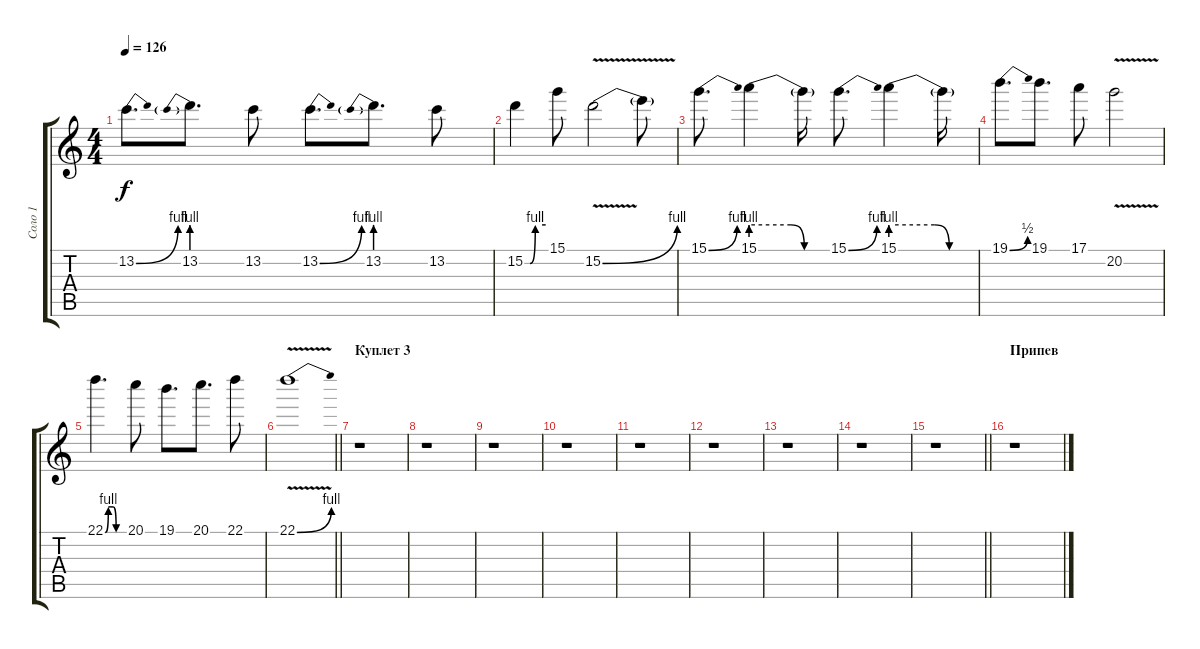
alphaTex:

\track ("Соло 1" "Соло 1") {instrument overdrivenguitar}
\staff {score tabs}
\tuning (E4 B3 G3 D3 A2 E2) {hide}
\ts (4 4)
\tempo 126
\clef g2
\ks c
13.2{be (bend 0 0 60 4)}.8{d dy f} 13.2{be (prebend 0 4 60 4)}.8{d} 13.2.8 13.2{be (bend 0 0 60 4)}.8{d} 13.2{be (prebend 0 4 60 4)}.8{d} 13.2.8 |
15.2{be (custom 0 0 15 0 30 4 60 4)}.4 15.1.8 15.2{be (bend 0 0 60 4) v}.2 15.2{t}.8 |
15.1{be (bend 0 0 60 4)}.8{d} 15.1{be (custom 0 4 30 4 40 0 60 0)}.4 15.1{t}.16 15.1{be (bend 0 0 60 4)}.8{d} 15.1{be (custom 0 4 30 4 40 0 60 0)}.4 15.1{t}.16 |
19.1{be (bend 0 0 60 2)}.8{d} 19.1.8{d} 17.1.8 20.2{v}.2 |
22.1{be (custom 0 0 10 4 25 4 35 0 60 0)}.4{d} 20.1.8 19.1.8{d} 20.1.8{d} 22.1.8 |
\barLineRight lightlight
22.1{be (bend 0 0 60 4) v}.1 |
\section ("" "Куплет 3")
r.1 |
r.1 |
r.1 |
r.1 |
r.1 |
r.1 |
r.1 |
r.1 |
\barLineRight lightlight
r.1 |
\section ("" "Припев")
r.1
